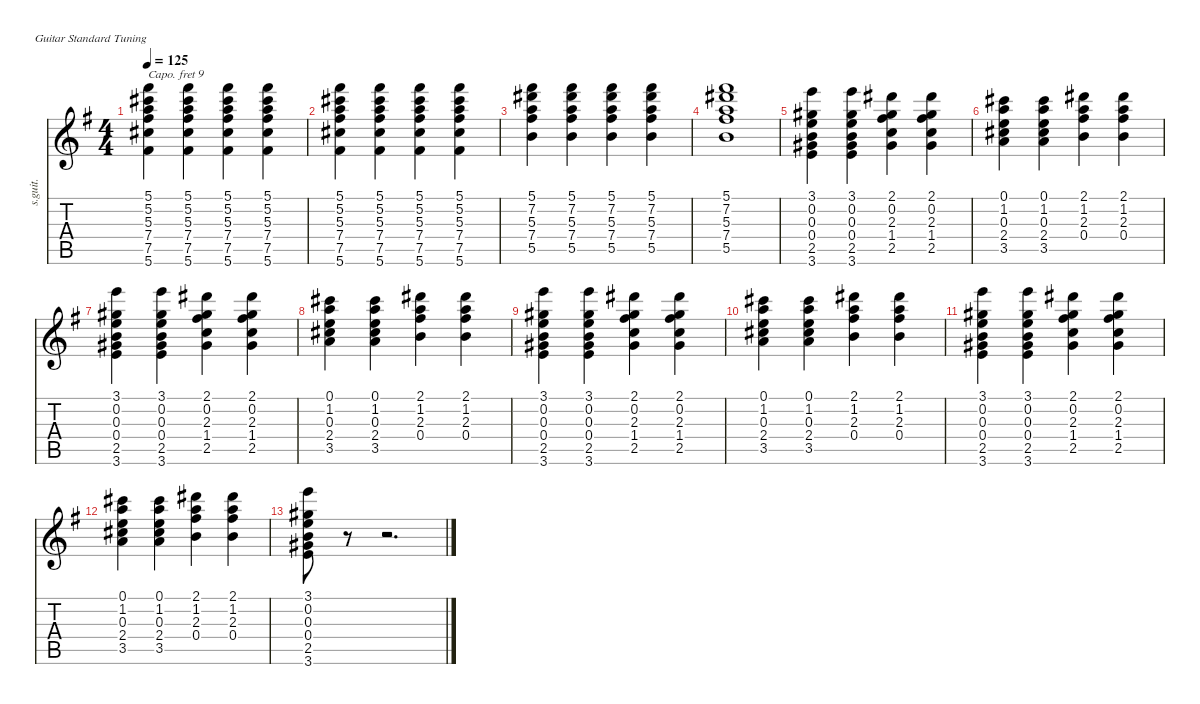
\defaultSystemsLayout 4
\hideDynamics
\bracketExtendMode nobrackets
\otherSystemsTrackNameOrientation horizontal
\track ("Track 3" "s.guit.") {instrument acousticguitarsteel}
\staff {score tabs}
\capo 9
\tuning (E4 B3 G3 D3 A2 E2)
\ts (4 4)
\tempo 125
\clef g2
\ks g
(5.1{acc #} 5.2{acc #} 5.3{acc forcenatural} 7.4{acc #} 7.5{acc #} 5.6{acc #}).4{dy f beam Down} (5.1{acc #} 5.2{acc #} 5.3{acc forcenatural} 7.4{acc #} 7.5{acc #} 5.6{acc #}).4{beam Down} (5.1{acc #} 5.2{acc #} 5.3{acc forcenatural} 7.4{acc #} 7.5{acc #} 5.6{acc #}).4{beam Down} (5.1{acc #} 5.2{acc #} 5.3{acc forcenatural} 7.4{acc #} 7.5{acc #} 5.6{acc #}).4{beam Down} |
(5.1{acc #} 5.2{acc #} 5.3{acc forcenatural} 7.4{acc #} 7.5{acc #} 5.6{acc #}).4{beam Down} (5.1{acc #} 5.2{acc #} 5.3{acc forcenatural} 7.4{acc #} 7.5{acc #} 5.6{acc #}).4{beam Down} (5.1{acc #} 5.2{acc #} 5.3{acc forcenatural} 7.4{acc #} 7.5{acc #} 5.6{acc #}).4{beam Down} (5.1{acc #} 5.2{acc #} 5.3{acc forcenatural} 7.4{acc #} 7.5{acc #} 5.6{acc #}).4{beam Down} |
(5.1{acc #} 7.2{acc #} 5.3{acc forcenatural} 7.4{acc #} 5.5{acc forcenatural}).4{beam Down} (5.1{acc #} 7.2{acc #} 5.3{acc forcenatural} 7.4{acc #} 5.5{acc forcenatural}).4{beam Down} (5.1{acc #} 7.2{acc #} 5.3{acc forcenatural} 7.4{acc #} 5.5{acc forcenatural}).4{beam Down} (5.1{acc #} 7.2{acc #} 5.3{acc forcenatural} 7.4{acc #} 5.5{acc forcenatural}).4{beam Down} |
(5.1{acc #} 7.2{acc #} 5.3{acc forcenatural} 7.4{acc #} 5.5{acc forcenatural}).1{beam Down} |
(3.1{acc forcenatural} 0.2{acc #} 0.3{acc forcenatural} 0.4{acc forcenatural} 2.5{acc #} 3.6{acc forcenatural}).4{beam Down} (3.1{acc forcenatural} 0.2{acc #} 0.3{acc forcenatural} 0.4{acc forcenatural} 2.5{acc #} 3.6{acc forcenatural}).4{beam Down} (2.1{acc #} 0.2{acc #} 2.3{acc #} 1.4{acc forcenatural} 2.5{acc #}).4{beam Down} (2.1{acc #} 0.2{acc #} 2.3{acc #} 1.4{acc forcenatural} 2.5{acc #}).4{beam Down} |
(0.1{acc #} 1.2{acc forcenatural} 0.3{acc forcenatural} 2.4{acc #} 3.5{acc forcenatural}).4{beam Down} (0.1{acc #} 1.2{acc forcenatural} 0.3{acc forcenatural} 2.4{acc #} 3.5{acc forcenatural}).4{beam Down} (2.1{acc #} 1.2{acc forcenatural} 2.3{acc #} 0.4{acc forcenatural}).4{beam Down} (2.1{acc #} 1.2{acc forcenatural} 2.3{acc #} 0.4{acc forcenatural}).4{beam Down} |
(3.1{acc forcenatural} 0.2{acc #} 0.3{acc forcenatural} 0.4{acc forcenatural} 2.5{acc #} 3.6{acc forcenatural}).4{beam Down} (3.1{acc forcenatural} 0.2{acc #} 0.3{acc forcenatural} 0.4{acc forcenatural} 2.5{acc #} 3.6{acc forcenatural}).4{beam Down} (2.1{acc #} 0.2{acc #} 2.3{acc #} 1.4{acc forcenatural} 2.5{acc #}).4{beam Down} (2.1{acc #} 0.2{acc #} 2.3{acc #} 1.4{acc forcenatural} 2.5{acc #}).4{beam Down} |
(0.1{acc #} 1.2{acc forcenatural} 0.3{acc forcenatural} 2.4{acc #} 3.5{acc forcenatural}).4{beam Down} (0.1{acc #} 1.2{acc forcenatural} 0.3{acc forcenatural} 2.4{acc #} 3.5{acc forcenatural}).4{beam Down} (2.1{acc #} 1.2{acc forcenatural} 2.3{acc #} 0.4{acc forcenatural}).4{beam Down} (2.1{acc #} 1.2{acc forcenatural} 2.3{acc #} 0.4{acc forcenatural}).4{beam Down} |
(3.1{acc forcenatural} 0.2{acc #} 0.3{acc forcenatural} 0.4{acc forcenatural} 2.5{acc #} 3.6{acc forcenatural}).4{beam Down} (3.1{acc forcenatural} 0.2{acc #} 0.3{acc forcenatural} 0.4{acc forcenatural} 2.5{acc #} 3.6{acc forcenatural}).4{beam Down} (2.1{acc #} 0.2{acc #} 2.3{acc #} 1.4{acc forcenatural} 2.5{acc #}).4{beam Down} (2.1{acc #} 0.2{acc #} 2.3{acc #} 1.4{acc forcenatural} 2.5{acc #}).4{beam Down} |
(0.1{acc #} 1.2{acc forcenatural} 0.3{acc forcenatural} 2.4{acc #} 3.5{acc forcenatural}).4{beam Down} (0.1{acc #} 1.2{acc forcenatural} 0.3{acc forcenatural} 2.4{acc #} 3.5{acc forcenatural}).4{beam Down} (2.1{acc #} 1.2{acc forcenatural} 2.3{acc #} 0.4{acc forcenatural}).4{beam Down} (2.1{acc #} 1.2{acc forcenatural} 2.3{acc #} 0.4{acc forcenatural}).4{beam Down} |
(3.1{acc forcenatural} 0.2{acc #} 0.3{acc forcenatural} 0.4{acc forcenatural} 2.5{acc #} 3.6{acc forcenatural}).4{beam Down} (3.1{acc forcenatural} 0.2{acc #} 0.3{acc forcenatural} 0.4{acc forcenatural} 2.5{acc #} 3.6{acc forcenatural}).4{beam Down} (2.1{acc #} 0.2{acc #} 2.3{acc #} 1.4{acc forcenatural} 2.5{acc #}).4{beam Down} (2.1{acc #} 0.2{acc #} 2.3{acc #} 1.4{acc forcenatural} 2.5{acc #}).4{beam Down} |
(0.1{acc #} 1.2{acc forcenatural} 0.3{acc forcenatural} 2.4{acc #} 3.5{acc forcenatural}).4{beam Down} (0.1{acc #} 1.2{acc forcenatural} 0.3{acc forcenatural} 2.4{acc #} 3.5{acc forcenatural}).4{beam Down} (2.1{acc #} 1.2{acc forcenatural} 2.3{acc #} 0.4{acc forcenatural}).4{beam Down} (2.1{acc #} 1.2{acc forcenatural} 2.3{acc #} 0.4{acc forcenatural}).4{beam Down} |
(3.1{acc forcenatural} 0.2{acc #} 0.3{acc forcenatural} 0.4{acc forcenatural} 2.5{acc #} 3.6{acc forcenatural}).8{beam Down} r.8{beam Down} r.2{d beam Down}
